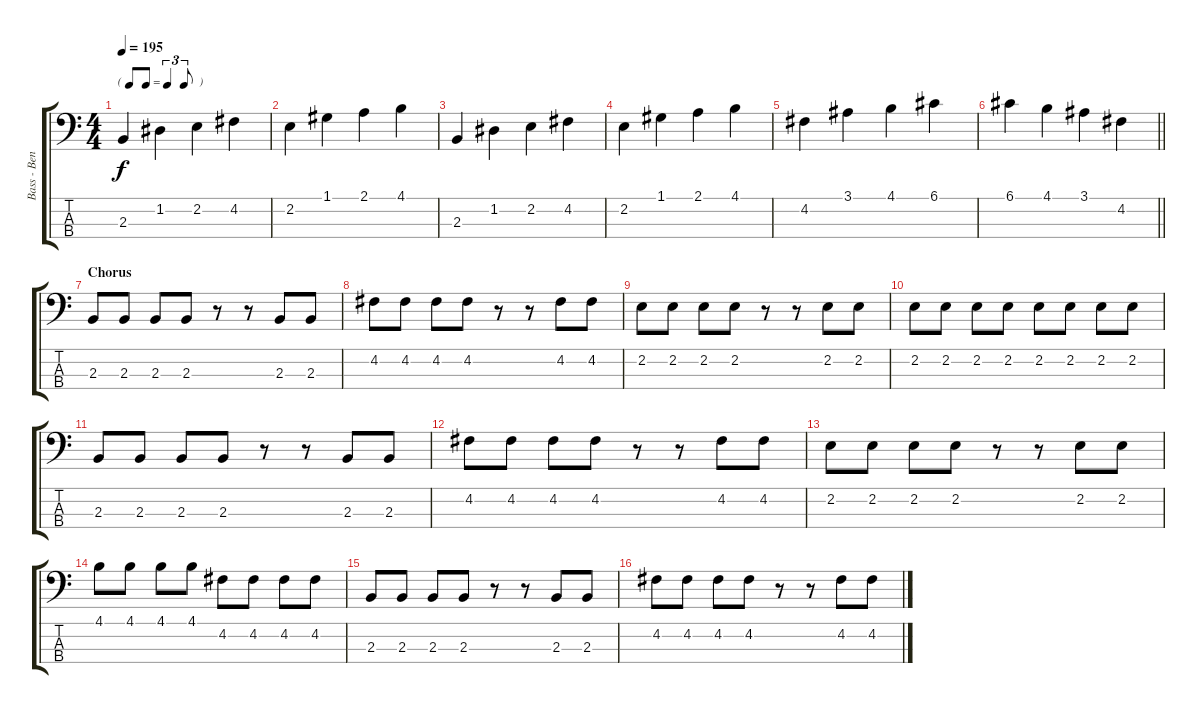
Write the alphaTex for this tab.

\track ("Bass - Ben" "Bass - Ben") {instrument electricbassfinger}
\staff {score tabs}
\tuning (G2 D2 A1 E1) {hide}
\ts (4 4)
\tf triplet8th
\tempo 195
\clef f4
\ks c
2.3.4{dy f} 1.2.4 2.2.4 4.2.4 |
2.2.4 1.1.4 2.1.4 4.1.4 |
2.3.4 1.2.4 2.2.4 4.2.4 |
2.2.4 1.1.4 2.1.4 4.1.4 |
4.2.4 3.1.4 4.1.4 6.1.4 |
\barLineRight lightlight
6.1.4 4.1.4 3.1.4 4.2.4 |
\section ("" "Chorus")
2.3.8 2.3.8 2.3.8 2.3.8 r.8 r.8 2.3.8 2.3.8 |
4.2.8 4.2.8 4.2.8 4.2.8 r.8 r.8 4.2.8 4.2.8 |
2.2.8 2.2.8 2.2.8 2.2.8 r.8 r.8 2.2.8 2.2.8 |
2.2.8 2.2.8 2.2.8 2.2.8 2.2.8 2.2.8 2.2.8 2.2.8 |
2.3.8 2.3.8 2.3.8 2.3.8 r.8 r.8 2.3.8 2.3.8 |
4.2.8 4.2.8 4.2.8 4.2.8 r.8 r.8 4.2.8 4.2.8 |
2.2.8 2.2.8 2.2.8 2.2.8 r.8 r.8 2.2.8 2.2.8 |
4.1.8 4.1.8 4.1.8 4.1.8 4.2.8 4.2.8 4.2.8 4.2.8 |
2.3.8 2.3.8 2.3.8 2.3.8 r.8 r.8 2.3.8 2.3.8 |
4.2.8 4.2.8 4.2.8 4.2.8 r.8 r.8 4.2.8 4.2.8
